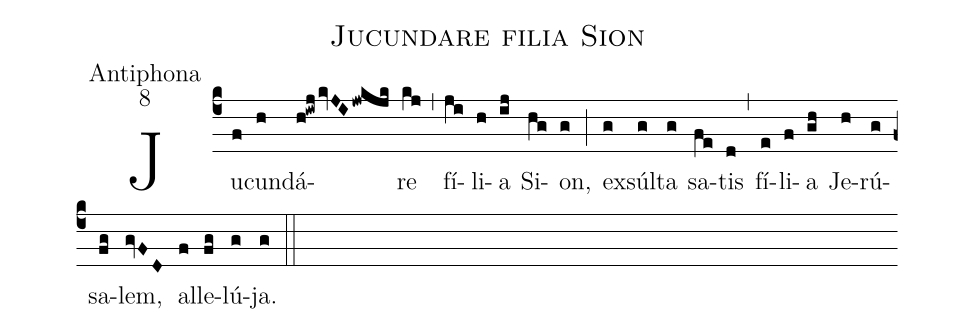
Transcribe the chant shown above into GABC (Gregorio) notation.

name:Jucundare filia Sion;
office-part:Antiphona;
mode:8;
%%
(c4)Ju(f)cun(h)dá(h!iwj/kvJIjwkjk)re(kj) (,) fí(ji)li(h)a(ij) Si(hg)on,(g) (;) ex(g)súl(g)ta(g) sa(fe)tis(d) (,) fí(e)li(f)a(gh) Je(h)rú(g)sa(fg)lem,(gvFD) al(f)le(fg)lú(g)ja.(g) (::)
